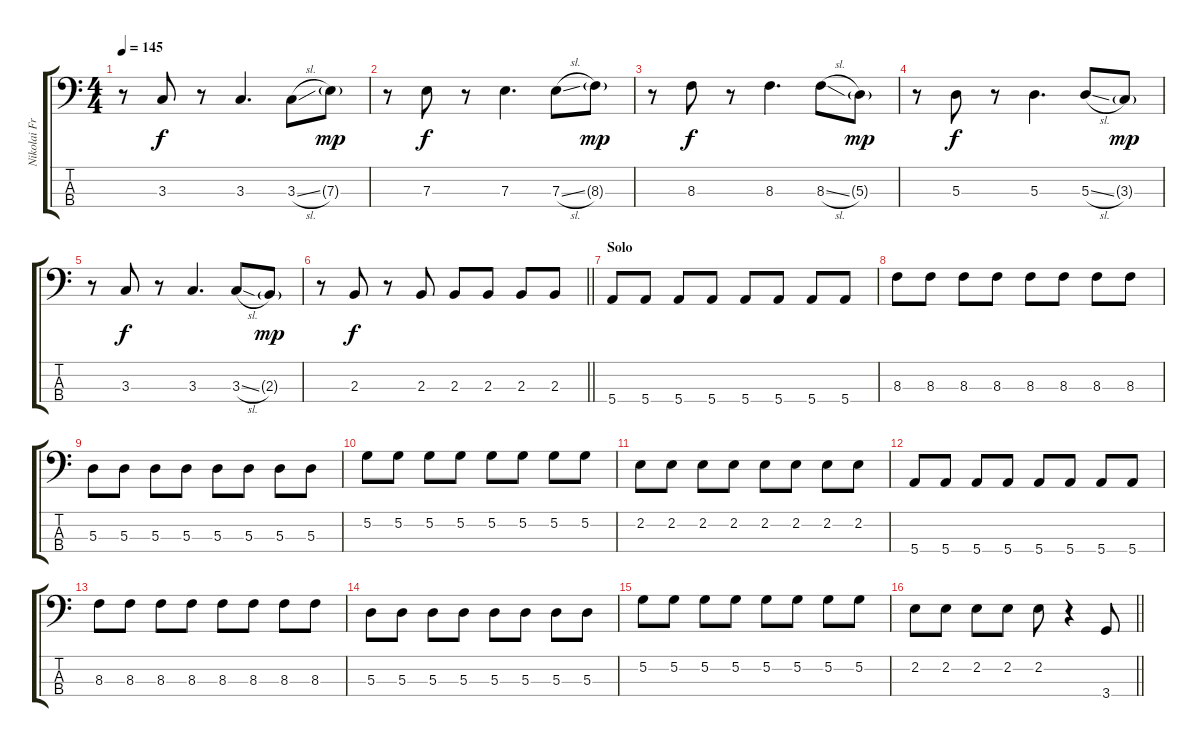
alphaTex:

\track ("Nikolai Fraiture" "Nikolai Fr") {instrument electricbassfinger}
\staff {score tabs}
\tuning (G2 D2 A1 E1) {hide}
\ts (4 4)
\tempo 145
\clef f4
\ks c
r.8{dy mp} 3.3.8{dy f} r.8 3.3.4{d} 3.3{sl}.8 7.3{g}.8{dy mp} |
r.8 7.3.8{dy f} r.8 7.3.4{d} 7.3{sl}.8 8.3{g}.8{dy mp} |
r.8 8.3.8{dy f} r.8 8.3.4{d} 8.3{sl}.8 5.3{g}.8{dy mp} |
r.8 5.3.8{dy f} r.8 5.3.4{d} 5.3{sl}.8 3.3{g}.8{dy mp} |
r.8 3.3.8{dy f} r.8 3.3.4{d} 3.3{sl}.8 2.3{g}.8{dy mp} |
\barLineRight lightlight
r.8 2.3.8{dy f} r.8 2.3.8 2.3.8 2.3.8 2.3.8 2.3.8 |
\section ("" "Solo")
5.4.8 5.4.8 5.4.8 5.4.8 5.4.8 5.4.8 5.4.8 5.4.8 |
8.3.8 8.3.8 8.3.8 8.3.8 8.3.8 8.3.8 8.3.8 8.3.8 |
5.3.8 5.3.8 5.3.8 5.3.8 5.3.8 5.3.8 5.3.8 5.3.8 |
5.2.8 5.2.8 5.2.8 5.2.8 5.2.8 5.2.8 5.2.8 5.2.8 |
2.2.8 2.2.8 2.2.8 2.2.8 2.2.8 2.2.8 2.2.8 2.2.8 |
5.4.8 5.4.8 5.4.8 5.4.8 5.4.8 5.4.8 5.4.8 5.4.8 |
8.3.8 8.3.8 8.3.8 8.3.8 8.3.8 8.3.8 8.3.8 8.3.8 |
5.3.8 5.3.8 5.3.8 5.3.8 5.3.8 5.3.8 5.3.8 5.3.8 |
5.2.8 5.2.8 5.2.8 5.2.8 5.2.8 5.2.8 5.2.8 5.2.8 |
\barLineRight lightlight
2.2.8 2.2.8 2.2.8 2.2.8 2.2.8 r.4 3.4.8
